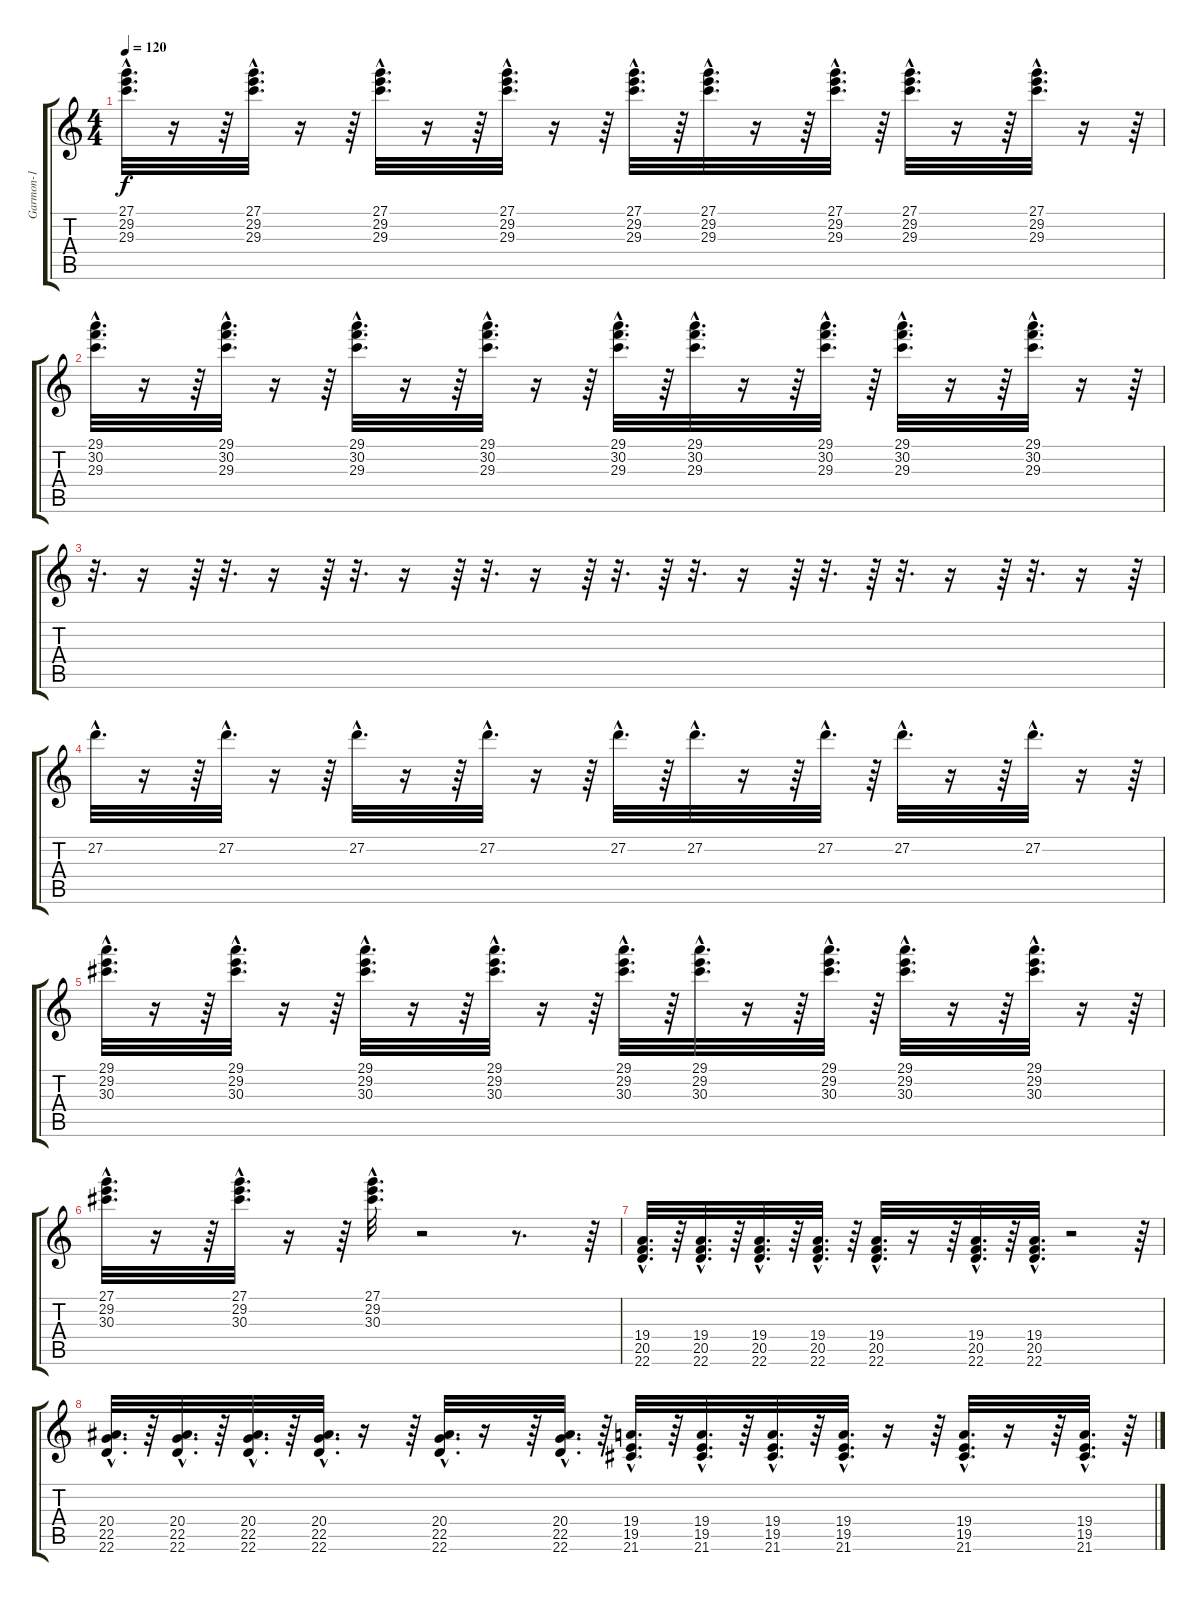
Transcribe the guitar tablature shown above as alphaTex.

\track ("Garmon-1" "Garmon-1") {instrument percussiveorgan}
\staff {score tabs}
\tuning (E4 B3 G3 D3 A2 E2) {hide}
\ts (4 4)
\tempo 120
\clef g2
\ks c
(27.1{hac} 29.2{hac} 29.3{hac}).32{d dy f} r.16 r.64 (27.1{hac} 29.2{hac} 29.3{hac}).32{d} r.16 r.64 (27.1{hac} 29.2{hac} 29.3{hac}).32{d} r.16 r.64 (27.1{hac} 29.2{hac} 29.3{hac}).32{d} r.16 r.64 (27.1{hac} 29.2{hac} 29.3{hac}).32{d} r.64 (27.1{hac} 29.2{hac} 29.3{hac}).32{d} r.16 r.64 (27.1{hac} 29.2{hac} 29.3{hac}).32{d} r.64 (27.1{hac} 29.2{hac} 29.3{hac}).32{d} r.16 r.64 (27.1{hac} 29.2{hac} 29.3{hac}).32{d} r.16 r.64 |
(29.1{hac} 30.2{hac} 29.3{hac}).32{d} r.16 r.64 (29.1{hac} 30.2{hac} 29.3{hac}).32{d} r.16 r.64 (29.1{hac} 30.2{hac} 29.3{hac}).32{d} r.16 r.64 (29.1{hac} 30.2{hac} 29.3{hac}).32{d} r.16 r.64 (29.1{hac} 30.2{hac} 29.3{hac}).32{d} r.64 (29.1{hac} 30.2{hac} 29.3{hac}).32{d} r.16 r.64 (29.1{hac} 30.2{hac} 29.3{hac}).32{d} r.64 (29.1{hac} 30.2{hac} 29.3{hac}).32{d} r.16 r.64 (29.1{hac} 30.2{hac} 29.3{hac}).32{d} r.16 r.64 |
r.32{d} r.16 r.64 r.32{d} r.16 r.64 r.32{d} r.16 r.64 r.32{d} r.16 r.64 r.32{d} r.64 r.32{d} r.16 r.64 r.32{d} r.64 r.32{d} r.16 r.64 r.32{d} r.16 r.64 |
27.2{hac}.32{d} r.16 r.64 27.2{hac}.32{d} r.16 r.64 27.2{hac}.32{d} r.16 r.64 27.2{hac}.32{d} r.16 r.64 27.2{hac}.32{d} r.64 27.2{hac}.32{d} r.16 r.64 27.2{hac}.32{d} r.64 27.2{hac}.32{d} r.16 r.64 27.2{hac}.32{d} r.16 r.64 |
(29.1{hac} 29.2{hac} 30.3{hac}).32{d} r.16 r.64 (29.1{hac} 29.2{hac} 30.3{hac}).32{d} r.16 r.64 (29.1{hac} 29.2{hac} 30.3{hac}).32{d} r.16 r.64 (29.1{hac} 29.2{hac} 30.3{hac}).32{d} r.16 r.64 (29.1{hac} 29.2{hac} 30.3{hac}).32{d} r.64 (29.1{hac} 29.2{hac} 30.3{hac}).32{d} r.16 r.64 (29.1{hac} 29.2{hac} 30.3{hac}).32{d} r.64 (29.1{hac} 29.2{hac} 30.3{hac}).32{d} r.16 r.64 (29.1{hac} 29.2{hac} 30.3{hac}).32{d} r.16 r.64 |
(27.1{hac} 29.2{hac} 30.3{hac}).32{d} r.16 r.64 (27.1{hac} 29.2{hac} 30.3{hac}).32{d} r.16 r.64 (27.1{hac} 29.2{hac} 30.3{hac}).32{d} r.2 r.8{d} r.64 |
(19.4{hac} 20.5{hac} 22.6{hac}).32{d instrument synthbrass2} r.64 (19.4{hac} 20.5{hac} 22.6{hac}).32{d} r.64 (19.4{hac} 20.5{hac} 22.6{hac}).32{d} r.64 (19.4{hac} 20.5{hac} 22.6{hac}).32{d} r.64 (19.4{hac} 20.5{hac} 22.6{hac}).32{d} r.16 r.64 (19.4{hac} 20.5{hac} 22.6{hac}).32{d} r.64 (19.4{hac} 20.5{hac} 22.6{hac}).32{d} r.2 r.64 |
(20.4{hac} 22.5{hac} 22.6{hac}).32{d} r.64 (20.4{hac} 22.5{hac} 22.6{hac}).32{d} r.64 (20.4{hac} 22.5{hac} 22.6{hac}).32{d} r.64 (20.4{hac} 22.5{hac} 22.6{hac}).32{d} r.16 r.64 (20.4{hac} 22.5{hac} 22.6{hac}).32{d} r.16 r.64 (20.4{hac} 22.5{hac} 22.6{hac}).32{d} r.64 (19.4{hac} 19.5{hac} 21.6{hac}).32{d} r.64 (19.4{hac} 19.5{hac} 21.6{hac}).32{d} r.64 (19.4{hac} 19.5{hac} 21.6{hac}).32{d} r.64 (19.4{hac} 19.5{hac} 21.6{hac}).32{d} r.16 r.64 (19.4{hac} 19.5{hac} 21.6{hac}).32{d} r.16 r.64 (19.4{hac} 19.5{hac} 21.6{hac}).32{d} r.64
